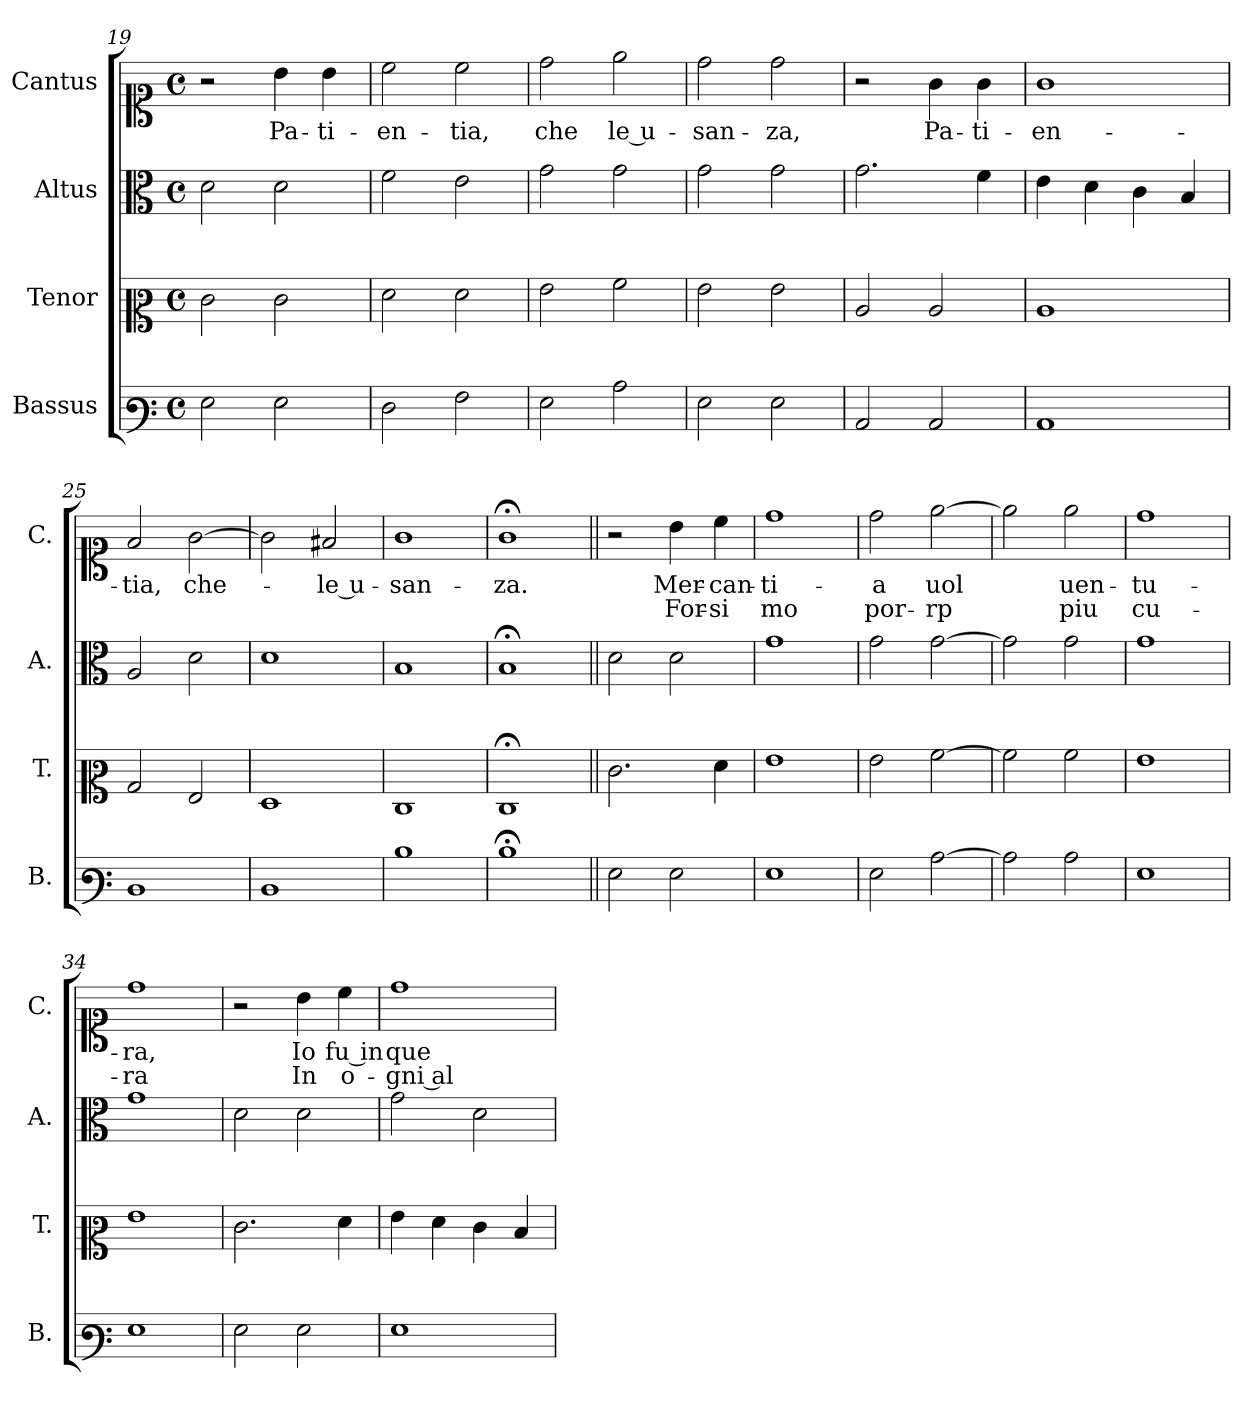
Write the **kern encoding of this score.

**kern	**kern	**kern	**kern	**text	**text
*part4	*part3	*part2	*part1	*part1	*part1
*staff4	*staff3	*staff2	*staff1	*staff1	*staff1
*I"Bassus	*I"Tenor	*I"Altus	*I"Cantus	*	*
*I'B.	*I'T.	*I'A.	*I'C.	*	*
*clefF3	*clefC2	*clefC3	*clefC1	*	*
*k[]	*k[]	*k[]	*k[]	*	*
*M4/4	*M4/4	*M4/4	*M4/4	*	*
*met(c)	*met(c)	*met(c)	*met(c)	*	*
=19	=19	=19	=19	=19	=19
2G\	2e\	2d\	2r	.	.
!	!	!	!	!LO:LY:b	!
2G\	2e\	2d\	4b\	Pa-	.
!	!	!	!	!LO:LY:b	!
.	.	.	4b\	-ti-	.
=20	=20	=20	=20	=20	=20
!	!	!	!	!LO:LY:b	!
2F\	2f\	2f\	2cc\	-en-	.
!	!	!	!	!LO:LY:b	!
2A\	2f\	2e\	2cc\	-tia,	.
=21	=21	=21	=21	=21	=21
!	!	!	!	!LO:LY:b	!
2G\	2g\	2g\	2dd\	che	.
!	!	!	!	!LO:LY:b	!
2c\	2a\	2g\	2ee\	le u-	.
!!LO:PB:g=z
=22	=22	=22	=22	=22	=22
!	!	!	!	!LO:LY:b	!
2G\	2g\	2g\	2dd\	-san-	.
!	!	!	!	!LO:LY:b	!
2G\	2g\	2g\	2dd\	-za,	.
=23	=23	=23	=23	=23	=23
2C/	2c/	2.g\	2r	.	.
!	!	!	!	!LO:LY:b	!
2C/	2c/	.	4g\	Pa-	.
!	!	!	!	!LO:LY:b	!
.	.	4f\	4g\	-ti-	.
=24	=24	=24	=24	=24	=24
!	!	!	!	!LO:LY:b	!
1C	1c	4e\	1g	-en-	.
.	.	4d\	.	.	.
.	.	4c\	.	.	.
.	.	4B/	.	.	.
=25	=25	=25	=25	=25	=25
!	!	!	!	!LO:LY:b	!
1D	2B/	2A/	2f/	-tia,	.
!	!	!	!	!LO:LY:b	!
.	2G/	2d\	[2g\	che-	.
=26	=26	=26	=26	=26	=26
1D	1F	1d	2g\]	.	.
!	!	!	!	!LO:LY:b	!
.	.	.	2f#X/	-le u-	.
=27	=27	=27	=27	=27	=27
!	!	!	!	!LO:LY:b	!
1d	1E	1B	1g	-san-	.
=28	=28	=28	=28	=28	=28
!	!	!	!	!LO:LY:b	!
1d;<	1E;<	1B;<	1g;<	-za.	.
=29||	=29||	=29||	=29||	=29||	=29||
2G\	2.e\	2d\	2r	.	.
!	!	!	!	!LO:LY:b	!LO:LY:b
2G\	.	2d\	4b\	Mer-	For-
!	!	!	!	!LO:LY:b	!LO:LY:b
.	4f\	.	4cc\	-can-	-si
=30	=30	=30	=30	=30	=30
!	!	!	!	!LO:LY:b	!LO:LY:b
1G	1g	1g	1dd	-ti-	mo
=31	=31	=31	=31	=31	=31
!	!	!	!	!LO:LY:b	!LO:LY:b
2G\	2g\	2g\	2dd\	-a	por-
!	!	!	!	!LO:LY:b	!LO:LY:b
[2c\	[2a\	[2g\	[2ee\	-uol	-rp
=32	=32	=32	=32	=32	=32
2c\]	2a\]	2g\]	2ee\]	.	.
!	!	!	!	!LO:LY:b	!LO:LY:b
2c\	2a\	2g\	2ee\	uen-	piu
!!LO:LB:g=z
=33	=33	=33	=33	=33	=33
!	!	!	!	!LO:LY:b	!LO:LY:b
1G	1g	1g	1dd	-tu-	cu-
=34	=34	=34	=34	=34	=34
!	!	!	!	!LO:LY:b	!LO:LY:b
1G	1g	1g	1dd	-ra,	-ra
=35	=35	=35	=35	=35	=35
2G\	2.e\	2d\	2r	.	.
!	!	!	!	!LO:LY:b	!LO:LY:b
2G\	.	2d\	4b\	Io	In
!	!	!	!	!LO:LY:b	!LO:LY:b
.	4f\	.	4cc\	fu in	o-
=36	=36	=36	=36	=36	=36
!	!	!	!	!LO:LY:b	!LO:LY:b
1G	4g\	2g\	1dd	que-	-gni al-
.	4f\	.	.	.	.
.	4e\	2d\	.	.	.
.	4d/	.	.	.	.
=	=	=	=	=	=
*-	*-	*-	*-	*-	*-
